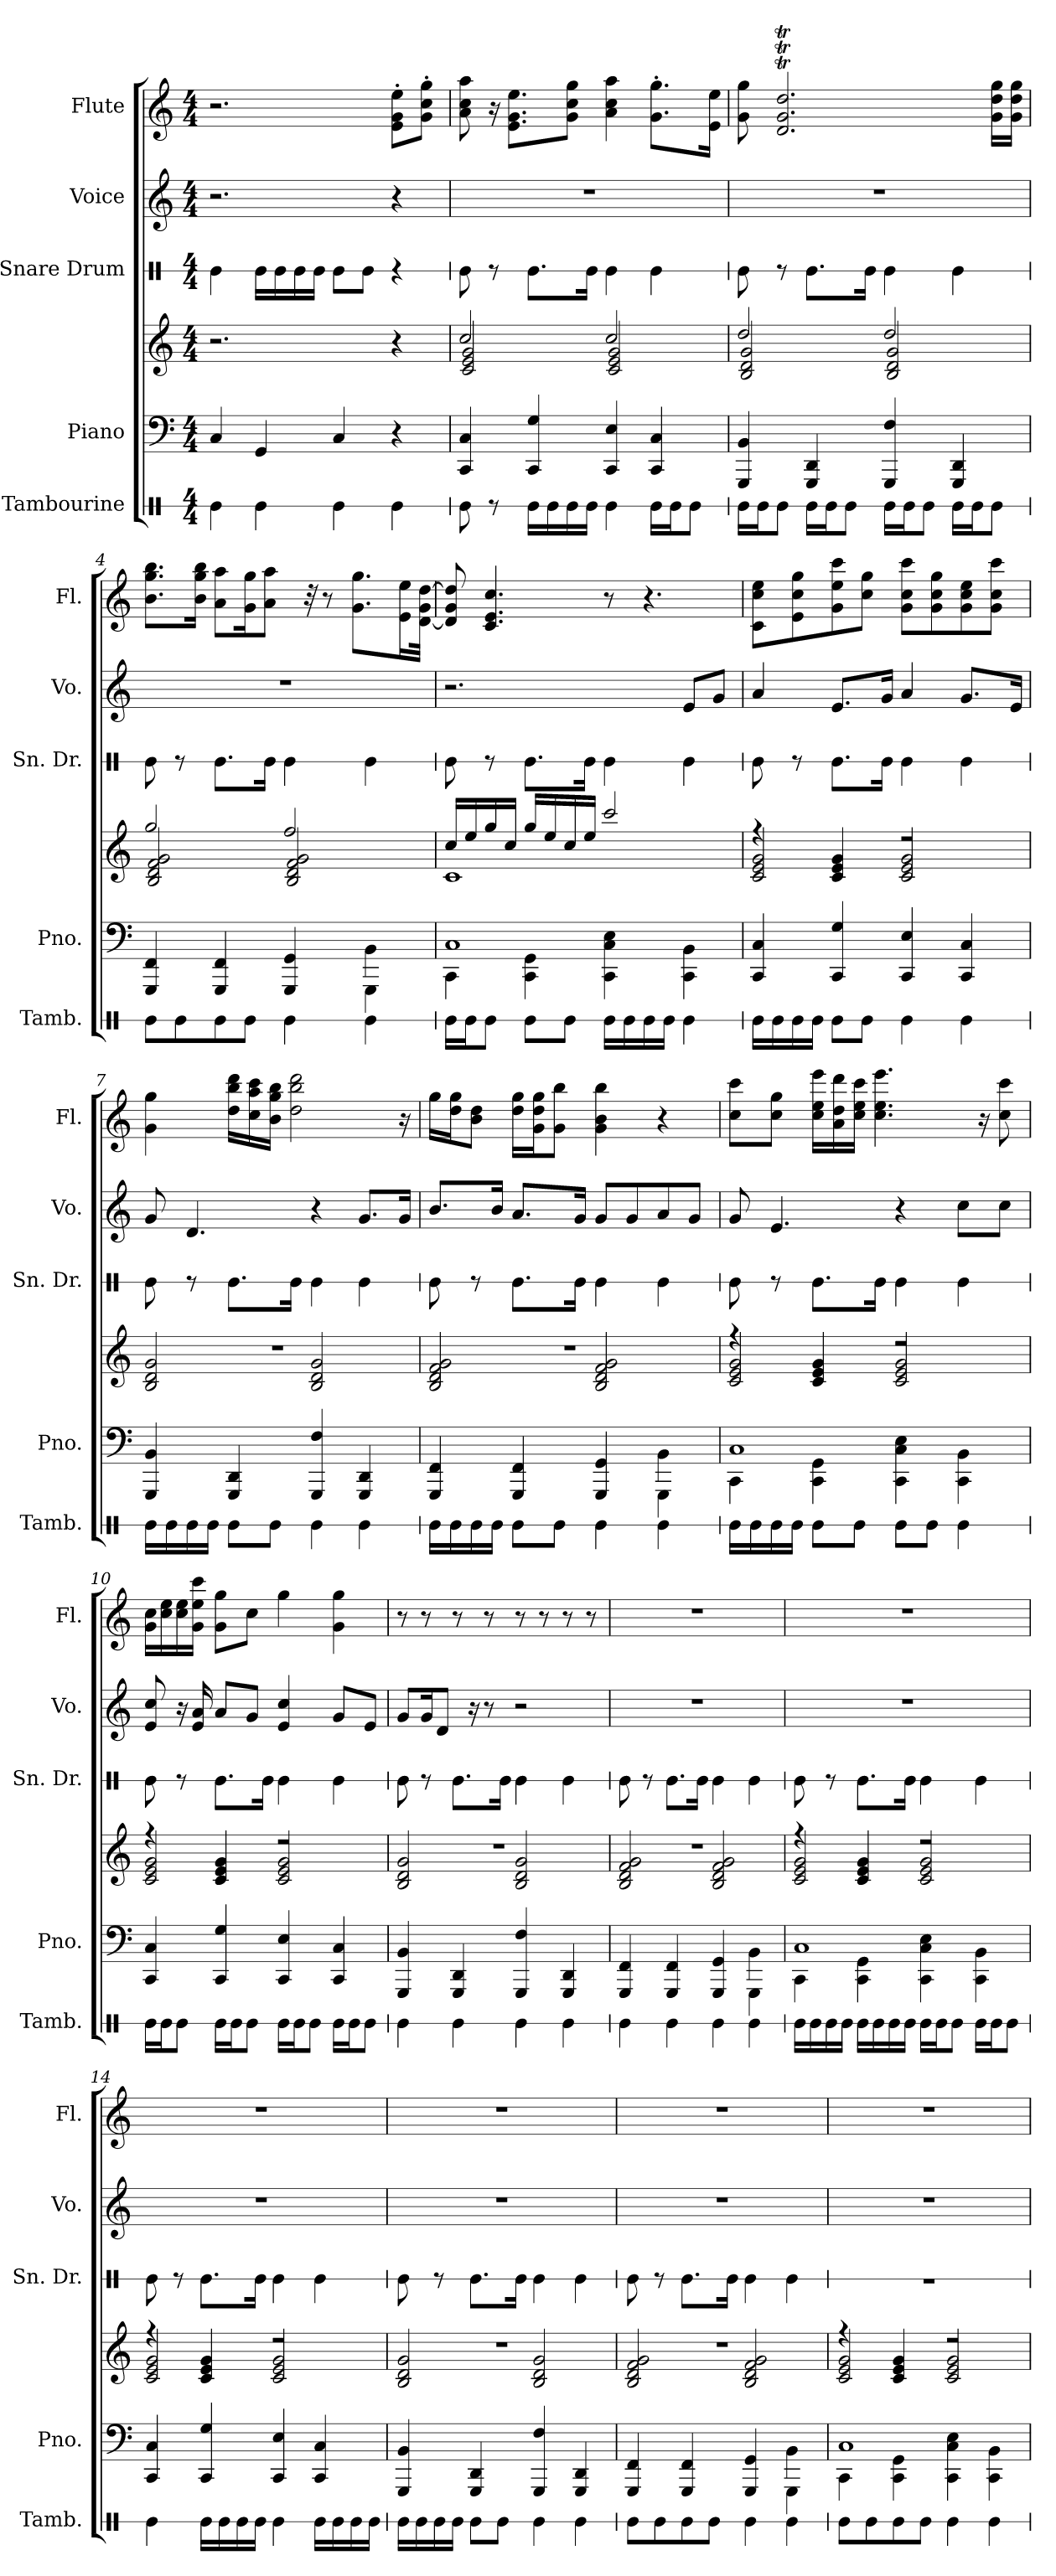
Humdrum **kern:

**kern	**kern	**kern	**kern	**kern	**kern
*part5	*part4	*part4	*part3	*part2	*part1
*staff6	*staff5	*staff4	*staff3	*staff2	*staff1
*I"Tambourine	*I"Piano	*	*I"Snare Drum	*I"Voice	*I"Flute
*I'Tamb.	*I'Pno.	*	*I'Sn. Dr.	*I'Vo.	*I'Fl.
*stria1	*	*	*stria1	*	*
*clefX	*clefF4	*clefG2	*clefX	*clefG2	*clefG2
*k[]	*k[]	*k[]	*k[]	*k[]	*k[]
*M4/4	*M4/4	*M4/4	*M4/4	*M4/4	*M4/4
*MM105	*MM105	*MM105	*MM105	*MM105	*MM105
=1	=1	=1	=1	=1	=1
4Re\	4C/	2.r	4Re\	2.r	2.r
4Re\	4GG/	.	16Re\LL	.	.
.	.	.	16Re\	.	.
.	.	.	16Re\	.	.
.	.	.	16Re\JJ	.	.
4Re\	4C/	.	8Re\L	.	.
.	.	.	8Re\J	.	.
4Re\	4r	4r	4r	4r	8e\' 8g\' 8ee\'L
.	.	.	.	.	8g\' 8cc\' 8gg\'J
=2	=2	=2	=2	=2	=2
*	*	*^	*	*	*
8Re\	4CC/ 4C/	2cc/	2c/ 2e/ 2g/	8Re\	1r	8a\ 8cc\ 8aa\
8r	.	.	.	8r	.	16r
.	.	.	.	.	.	8.e\ 8.g\ 8.ee\L
16Re\LL	4CC/ 4G/	.	.	8.Re\L	.	.
16Re\	.	.	.	.	.	.
16Re\	.	.	.	.	.	8g\ 8cc\ 8gg\J
16Re\JJ	.	.	.	16Re\Jk	.	.
4Re\	4CC/ 4E/	2cc/	2c/ 2e/ 2g/	4Re\	.	4a\ 4cc\ 4aa\
16Re\LL	4CC/ 4C/	.	.	4Re\	.	8.g\' 8.gg\'L
16Re\J	.	.	.	.	.	.
8Re\J	.	.	.	.	.	.
.	.	.	.	.	.	16e\ 16ee\Jk
=3	=3	=3	=3	=3	=3	=3
16Re\LL	4GGG/ 4BB/	2dd/	2B/ 2d/ 2g/	8Re\	1r	8g\ 8gg\
16Re\J	.	.	.	.	.	.
8Re\J	.	.	.	8r	.	2.d/T 2.g/T 2.dd/T
16Re\LL	4GGG/ 4DD/	.	.	8.Re\L	.	.
16Re\J	.	.	.	.	.	.
8Re\J	.	.	.	.	.	.
.	.	.	.	16Re\Jk	.	.
16Re\LL	4GGG/ 4F/	2dd/	2B/ 2d/ 2g/	4Re\	.	.
16Re\J	.	.	.	.	.	.
8Re\J	.	.	.	.	.	.
16Re\LL	4GGG/ 4DD/	.	.	4Re\	.	.
16Re\J	.	.	.	.	.	.
8Re\J	.	.	.	.	.	16g\ 16dd\ 16gg\LL
.	.	.	.	.	.	16g\ 16dd\ 16gg\JJ
!!LO:LB:g=z
=4	=4	=4	=4	=4	=4	=4
*	*^	*	*	*	*	*
8Re\L	4GGG/ 4FF/	2.ryy	2gg/	2B/ 2d/ 2f/ 2g/	8Re\	1r	8.b\ 8.gg\ 8.bb\L
8Re\	.	.	.	.	8r	.	.
.	.	.	.	.	.	.	16b\ 16gg\ 16bb\Jk
8Re\	4GGG/ 4FF/	.	.	.	8.Re\L	.	8a\ 8aa\L
8Re\J	.	.	.	.	.	.	16g\ 16gg\K
.	.	.	.	.	16Re\Jk	.	8a\ 8aa\J
4Re\	4GGG/ 4GG/	.	2ff/	2B/ 2d/ 2f/ 2g/	4Re\	.	.
.	.	.	.	.	.	.	32r
.	.	.	.	.	.	.	8r
.	.	.	.	.	.	.	8.g\ 8.gg\L
4Re\	4GGG\	4BB\	.	.	4Re\	.	.
.	.	.	.	.	.	.	16e\ 16ee\L
.	.	.	.	.	.	.	[32d\ 32g\ [32dd\JJk
=5	=5	=5	=5	=5	=5	=5	=5
16Re\LL	1C	4CC\	16cc/LL	1c	8Re\	2.r	8d/] 8g/ 8dd/]
16Re\J	.	.	16ee/	.	.	.	.
8Re\J	.	.	16gg/	.	8r	.	4.c/ 4.e/ 4.cc/
.	.	.	16cc/JJ	.	.	.	.
8Re\L	.	4CC\ 4GG\	16gg/LL	.	8.Re\L	.	.
.	.	.	16ee/	.	.	.	.
8Re\J	.	.	16cc/	.	.	.	.
.	.	.	16ee/JJ	.	16Re\Jk	.	.
16Re\LL	.	4CC\ 4C\ 4E\	2ccc/	.	4Re\	.	8r
16Re\	.	.	.	.	.	.	.
16Re\	.	.	.	.	.	.	4.r
16Re\JJ	.	.	.	.	.	.	.
4Re\	.	4CC\ 4BB\	.	.	4Re\	8e/L	.
.	.	.	.	.	.	8g/J	.
*	*v	*v	*	*	*	*	*
=6	=6	=6	=6	=6	=6	=6
16Re\LL	4CC/ 4C/	4r	2c/ 2e/ 2g/	8Re\	4a/	8c\ 8cc\ 8ee\L
16Re\	.	.	.	.	.	.
16Re\	.	.	.	8r	.	8e\ 8cc\ 8gg\
16Re\JJ	.	.	.	.	.	.
8Re\L	4CC/ 4G/	4c/ 4e/ 4g/	.	8.Re\L	8.e/L	8g\ 8ee\ 8ccc\
8Re\J	.	.	.	.	.	8cc\ 8gg\J
.	.	.	.	16Re\Jk	16g/Jk	.
4Re\	4CC/ 4E/	2r	2c/ 2e/ 2g/	4Re\	4a/	8g\ 8cc\ 8ccc\L
.	.	.	.	.	.	8g\ 8cc\ 8gg\
4Re\	4CC/ 4C/	.	.	4Re\	8.g/L	8g\ 8cc\ 8ee\
.	.	.	.	.	.	8g\ 8cc\ 8ccc\J
.	.	.	.	.	16e/Jk	.
!!LO:PB:g=z
=7	=7	=7	=7	=7	=7	=7
16Re\LL	4GGG/ 4BB/	1r	2B/ 2d/ 2g/	8Re\	8g/	4g\ 4gg\
16Re\	.	.	.	.	.	.
16Re\	.	.	.	8r	4.d/	.
16Re\JJ	.	.	.	.	.	.
8Re\L	4GGG/ 4DD/	.	.	8.Re\L	.	16dd\ 16bb\ 16ddd\LL
.	.	.	.	.	.	16cc\ 16aa\ 16ccc\
8Re\J	.	.	.	.	.	16b\ 16gg\ 16bb\JJ
.	.	.	.	16Re\Jk	.	2dd\ 2bb\ 2ddd\
4Re\	4GGG/ 4F/	.	2B/ 2d/ 2g/	4Re\	4r	.
4Re\	4GGG/ 4DD/	.	.	4Re\	8.g/L	.
.	.	.	.	.	16g/Jk	16r
=8	=8	=8	=8	=8	=8	=8
*	*^	*	*	*	*	*
16Re\LL	4GGG/ 4FF/	2.ryy	1r	2B/ 2d/ 2f/ 2g/	8Re\	8.b/L	16gg\LL
16Re\	.	.	.	.	.	.	16dd\ 16gg\J
16Re\	.	.	.	.	8r	.	8b\ 8dd\J
16Re\JJ	.	.	.	.	.	16b/Jk	.
8Re\L	4GGG/ 4FF/	.	.	.	8.Re\L	8.a/L	16dd\ 16gg\LL
.	.	.	.	.	.	.	16g\ 16dd\ 16gg\J
8Re\J	.	.	.	.	.	.	8g\ 8bb\J
.	.	.	.	.	16Re\Jk	16g/Jk	.
4Re\	4GGG/ 4GG/	.	.	2B/ 2d/ 2f/ 2g/	4Re\	8g/L	4g\ 4b\ 4bb\
.	.	.	.	.	.	8g/	.
4Re\	4GGG\	4BB\	.	.	4Re\	8a/	4r
.	.	.	.	.	.	8g/J	.
=9	=9	=9	=9	=9	=9	=9	=9
16Re\LL	1C	4CC\	4r	2c/ 2e/ 2g/	8Re\	8g/	8cc\ 8ccc\L
16Re\	.	.	.	.	.	.	.
16Re\	.	.	.	.	8r	4.e/	8cc\ 8gg\J
16Re\JJ	.	.	.	.	.	.	.
8Re\L	.	4CC\ 4GG\	4c/ 4e/ 4g/	.	8.Re\L	.	16cc\ 16ee\ 16eee\LL
.	.	.	.	.	.	.	16a\ 16dd\ 16ddd\
8Re\J	.	.	.	.	.	.	16cc\ 16ee\ 16ccc\JJ
.	.	.	.	.	16Re\Jk	.	4.cc\ 4.ee\ 4.eee\
8Re\L	.	4CC\ 4C\ 4E\	2r	2c/ 2e/ 2g/	4Re\	4r	.
8Re\J	.	.	.	.	.	.	.
4Re\	.	4CC\ 4BB\	.	.	4Re\	8cc\L	.
.	.	.	.	.	.	.	16r
.	.	.	.	.	.	8cc\J	8cc\ 8ccc\
*	*v	*v	*	*	*	*	*
!!LO:LB:g=z
=10	=10	=10	=10	=10	=10	=10
16Re\LL	4CC/ 4C/	4r	2c/ 2e/ 2g/	8Re\	8e/ 8cc/	16g\ 16cc\LL
16Re\J	.	.	.	.	.	16cc\ 16ee\
8Re\J	.	.	.	8r	16r	16cc\ 16ee\
.	.	.	.	.	16e/ 16a/	16g\ 16ee\ 16ccc\JJ
16Re\LL	4CC/ 4G/	4c/ 4e/ 4g/	.	8.Re\L	8a/L	8g\ 8gg\L
16Re\J	.	.	.	.	.	.
8Re\J	.	.	.	.	8g/J	8cc\J
.	.	.	.	16Re\Jk	.	.
16Re\LL	4CC/ 4E/	2r	2c/ 2e/ 2g/	4Re\	4e/ 4cc/	4gg\
16Re\J	.	.	.	.	.	.
8Re\J	.	.	.	.	.	.
16Re\LL	4CC/ 4C/	.	.	4Re\	8g/L	4g\ 4gg\
16Re\J	.	.	.	.	.	.
8Re\J	.	.	.	.	8e/J	.
=11	=11	=11	=11	=11	=11	=11
4Re\	4GGG/ 4BB/	1r	2B/ 2d/ 2g/	8Re\	8g/L	8r
.	.	.	.	8r	16g/K	8r
.	.	.	.	.	8d/J	.
4Re\	4GGG/ 4DD/	.	.	8.Re\L	.	8r
.	.	.	.	.	16r	.
.	.	.	.	.	8r	8r
.	.	.	.	16Re\Jk	.	.
4Re\	4GGG/ 4F/	.	2B/ 2d/ 2g/	4Re\	2r	8r
.	.	.	.	.	.	8r
4Re\	4GGG/ 4DD/	.	.	4Re\	.	8r
.	.	.	.	.	.	8r
=12	=12	=12	=12	=12	=12	=12
*	*^	*	*	*	*	*
4Re\	4GGG/ 4FF/	2.ryy	1r	2B/ 2d/ 2f/ 2g/	8Re\	1r	1r
.	.	.	.	.	8r	.	.
4Re\	4GGG/ 4FF/	.	.	.	8.Re\L	.	.
.	.	.	.	.	16Re\Jk	.	.
4Re\	4GGG/ 4GG/	.	.	2B/ 2d/ 2f/ 2g/	4Re\	.	.
4Re\	4GGG\	4BB\	.	.	4Re\	.	.
!!LO:PB:g=z
=13	=13	=13	=13	=13	=13	=13	=13
16Re\LL	1C	4CC\	4r	2c/ 2e/ 2g/	8Re\	1r	1r
16Re\	.	.	.	.	.	.	.
16Re\	.	.	.	.	8r	.	.
16Re\JJ	.	.	.	.	.	.	.
16Re\LL	.	4CC\ 4GG\	4c/ 4e/ 4g/	.	8.Re\L	.	.
16Re\	.	.	.	.	.	.	.
16Re\	.	.	.	.	.	.	.
16Re\JJ	.	.	.	.	16Re\Jk	.	.
16Re\LL	.	4CC\ 4C\ 4E\	2r	2c/ 2e/ 2g/	4Re\	.	.
16Re\J	.	.	.	.	.	.	.
8Re\J	.	.	.	.	.	.	.
16Re\LL	.	4CC\ 4BB\	.	.	4Re\	.	.
16Re\J	.	.	.	.	.	.	.
8Re\J	.	.	.	.	.	.	.
*	*v	*v	*	*	*	*	*
=14	=14	=14	=14	=14	=14	=14
4Re\	4CC/ 4C/	4r	2c/ 2e/ 2g/	8Re\	1r	1r
.	.	.	.	8r	.	.
16Re\LL	4CC/ 4G/	4c/ 4e/ 4g/	.	8.Re\L	.	.
16Re\	.	.	.	.	.	.
16Re\	.	.	.	.	.	.
16Re\JJ	.	.	.	16Re\Jk	.	.
4Re\	4CC/ 4E/	2r	2c/ 2e/ 2g/	4Re\	.	.
16Re\LL	4CC/ 4C/	.	.	4Re\	.	.
16Re\	.	.	.	.	.	.
16Re\	.	.	.	.	.	.
16Re\JJ	.	.	.	.	.	.
=15	=15	=15	=15	=15	=15	=15
16Re\LL	4GGG/ 4BB/	1r	2B/ 2d/ 2g/	8Re\	1r	1r
16Re\	.	.	.	.	.	.
16Re\	.	.	.	8r	.	.
16Re\JJ	.	.	.	.	.	.
8Re\L	4GGG/ 4DD/	.	.	8.Re\L	.	.
8Re\J	.	.	.	.	.	.
.	.	.	.	16Re\Jk	.	.
4Re\	4GGG/ 4F/	.	2B/ 2d/ 2g/	4Re\	.	.
4Re\	4GGG/ 4DD/	.	.	4Re\	.	.
=16	=16	=16	=16	=16	=16	=16
*	*^	*	*	*	*	*
8Re\L	4GGG/ 4FF/	2.ryy	1r	2B/ 2d/ 2f/ 2g/	8Re\	1r	1r
8Re\	.	.	.	.	8r	.	.
8Re\	4GGG/ 4FF/	.	.	.	8.Re\L	.	.
8Re\J	.	.	.	.	.	.	.
.	.	.	.	.	16Re\Jk	.	.
4Re\	4GGG/ 4GG/	.	.	2B/ 2d/ 2f/ 2g/	4Re\	.	.
4Re\	4GGG\	4BB\	.	.	4Re\	.	.
!!LO:LB:g=z
=17	=17	=17	=17	=17	=17	=17	=17
8Re\L	1C	4CC\	4r	2c/ 2e/ 2g/	1r	1r	1r
8Re\	.	.	.	.	.	.	.
8Re\	.	4CC\ 4GG\	4c/ 4e/ 4g/	.	.	.	.
8Re\J	.	.	.	.	.	.	.
4Re\	.	4CC\ 4C\ 4E\	2r	2c/ 2e/ 2g/	.	.	.
4Re\	.	4CC\ 4BB\	.	.	.	.	.
*	*v	*v	*	*	*	*	*
*	*	*v	*v	*	*	*
=	=	=	=	=	=
*-	*-	*-	*-	*-	*-
